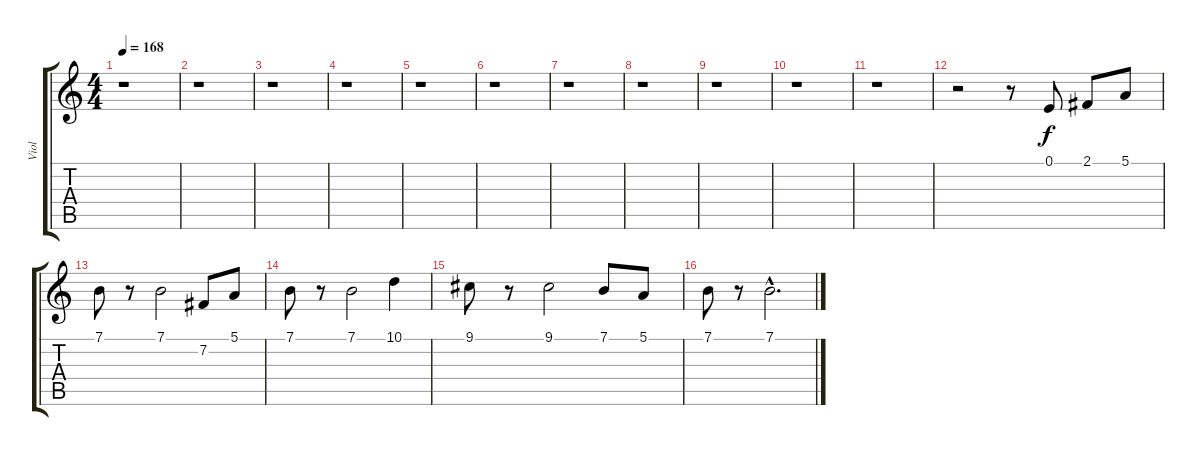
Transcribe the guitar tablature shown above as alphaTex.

\track ("Viol" "Viol") {instrument violin}
\staff {score tabs}
\tuning (E4 B3 G3 D3 A2 E2) {hide}
\ts (4 4)
\tempo 168
\clef g2
\ks c
r.1{dy mf} |
r.1 |
r.1 |
r.1 |
r.1 |
r.1 |
\section ("" "")
r.1 |
r.1 |
r.1 |
r.1 |
r.1 |
\section ("" "")
r.2 r.8 0.1.8{dy f} 2.1.8 5.1.8 |
7.1.8 r.8 7.1.2 7.2.8 5.1.8 |
7.1.8 r.8 7.1.2 10.1.4 |
9.1.8 r.8 9.1.2 7.1.8 5.1.8 |
7.1.8 r.8 7.1{hac}.2{d}
